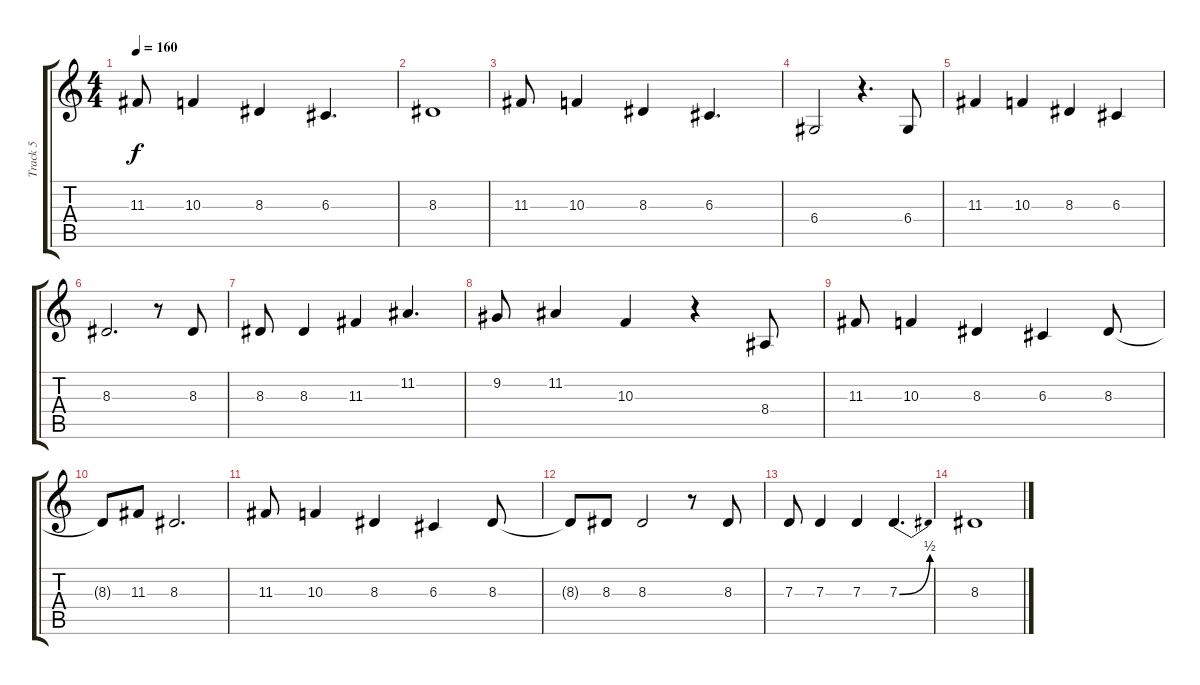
\track ("Track 5" "Track 5") {instrument flute}
\staff {score tabs}
\tuning (E4 B3 G3 D3 A2 E2) {hide}
\ts (4 4)
\tempo 160
\clef g2
\ks c
11.3.8{dy f} 10.3.4 8.3.4 6.3.4{d} |
8.3.1 |
11.3.8 10.3.4 8.3.4 6.3.4{d} |
6.4.2 r.4{d} 6.4.8 |
11.3.4 10.3.4 8.3.4 6.3.4 |
8.3.2{d} r.8 8.3.8 |
8.3.8 8.3.4 11.3.4 11.2.4{d} |
9.2.8 11.2.4 10.3.4 r.4 8.4.8 |
11.3.8 10.3.4 8.3.4 6.3.4 8.3.8 |
8.3{t}.8 11.3.8 8.3.2{d} |
11.3.8 10.3.4 8.3.4 6.3.4 8.3.8 |
8.3{t}.8 8.3.8 8.3.2 r.8 8.3.8 |
7.3.8 7.3.4 7.3.4 7.3{be (bend 0 0 60 2)}.4{d} |
8.3.1
